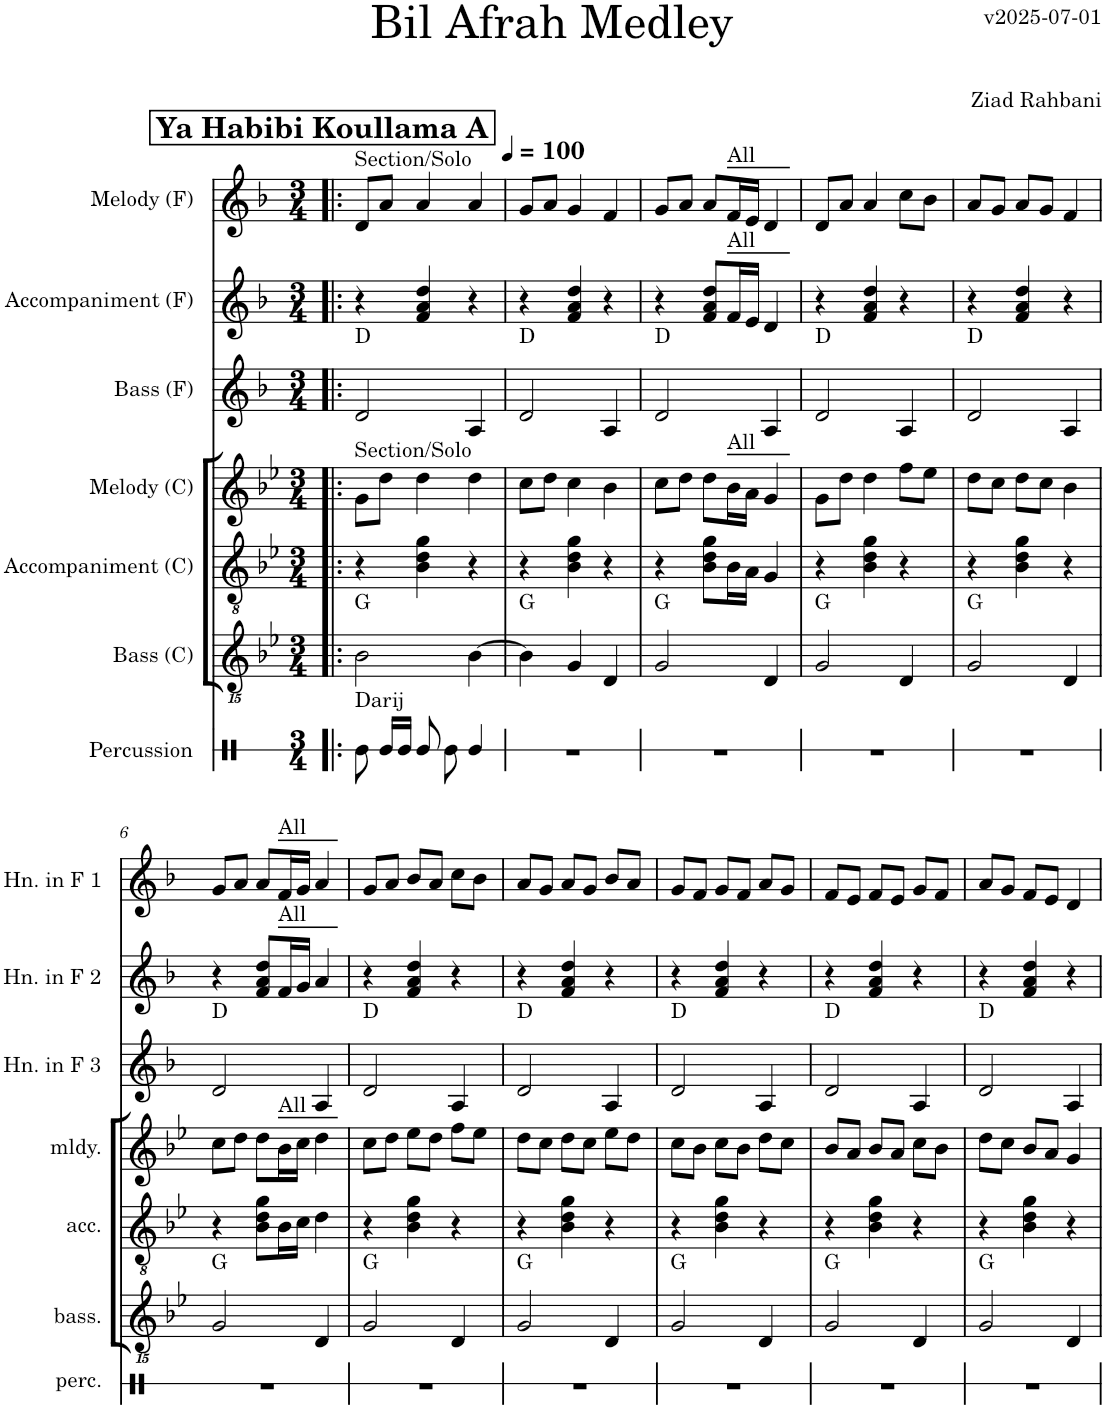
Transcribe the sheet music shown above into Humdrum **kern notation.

**kern	**kern	**harte	**kern	**kern	**kern	**harte	**kern	**kern
*part7	*part6	*part6	*part5	*part4	*part3	*part3	*part2	*part1
*staff7	*staff6	*	*staff5	*staff4	*staff3	*	*staff2	*staff1
*I"Percussion	*I"Bass (C)	*	*I"Accompaniment (C)	*I"Melody (C)	*I"Bass (F)	*	*I"Accompaniment (F)	*I"Melody (F)
*I'perc.	*I'bass.	*	*I'acc.	*I'mldy.	*	*	*	*
*stria1	*	*	*	*	*	*	*	*
*clefX	*clefGvv2	*	*clefGv2	*clefG2	*clefG2	*	*clefG2	*clefG2
*	*	*	*	*Trd1c2	*Trd4c7	*	*Trd4c7	*Trd4c7
*k[]	*k[b-e-]	*	*k[b-e-]	*k[b-e-]	*k[b-]	*	*k[b-]	*k[b-]
*M3/4	*M3/4	*	*M3/4	*M3/4	*M3/4	*	*M3/4	*M3/4
*MM100	*MM100	*	*MM100	*MM100	*MM100	*	*MM100	*MM100
!!LO:REH:place=s1:a:B:cj:fs=14:t=Ya Habibi Koullama A
=1!|:	=1!|:	=1!|:	=1!|:	=1!|:	=1!|:	=1!|:	=1!|:	=1!|:
!	!	!	!	!	!	!	!	!LO:TX:a:t=Section/Solo
!	!	!	!	!LO:TX:a:t=Section/Solo	!	!	!	!
!LO:TX:a:t=Darij	!	!	!	!	!	!	!	!
8Re\	2BB-\	G:maj	4r	8g\L	2d/	D:maj	4r	8d/L
16Re/LL	.	.	.	8dd\J	.	.	.	8a/J
16Re/JJ	.	.	.	.	.	.	.	.
8Re/	.	.	4B-\ 4d\ 4g\	4dd\	.	.	4f/ 4a/ 4dd/	4a/
8Re\	.	.	.	.	.	.	.	.
4Re/	[4BB-\	.	4r	4dd\	4A/	.	4r	4a/
=2	=2	=2	=2	=2	=2	=2	=2	=2
2.r	4BB-\]	G:maj	4r	8cc\L	2d/	D:maj	4r	8g/L
.	.	.	.	8dd\J	.	.	.	8a/J
.	4GG/	.	4B-\ 4d\ 4g\	4cc\	.	.	4f/ 4a/ 4dd/	4g/
.	4DD/	.	4r	4b-\	4A/	.	4r	4f/
=3	=3	=3	=3	=3	=3	=3	=3	=3
2.r	2GG/	G:maj	4r	8cc\L	2d/	D:maj	4r	8g/L
.	.	.	.	8dd\J	.	.	.	8a/J
.	.	.	8B-\ 8d\ 8g\L	8dd\L	.	.	8f/ 8a/ 8dd/L	8a/L
!	!	!	!	!	!	!	!	!LO:TX:a:t=All
!	!	!	!	!	!	!	!LO:TX:a:t=All	!
!	!	!	!	!LO:TX:a:t=All	!	!	!	!
.	.	.	16B-\L	16b-\L	.	.	16f/L	16f/L
.	.	.	16A\JJ	16a\JJ	.	.	16e/JJ	16e/JJ
.	4DD/	.	4G/	4g/	4A/	.	4d/	4d/
=4	=4	=4	=4	=4	=4	=4	=4	=4
2.r	2GG/	G:maj	4r	8g\L	2d/	D:maj	4r	8d/L
.	.	.	.	8dd\J	.	.	.	8a/J
.	.	.	4B-\ 4d\ 4g\	4dd\	.	.	4f/ 4a/ 4dd/	4a/
.	4DD/	.	4r	8ff\L	4A/	.	4r	8cc\L
.	.	.	.	8ee-\J	.	.	.	8b-\J
=5	=5	=5	=5	=5	=5	=5	=5	=5
2.r	2GG/	G:maj	4r	8dd\L	2d/	D:maj	4r	8a/L
.	.	.	.	8cc\J	.	.	.	8g/J
.	.	.	4B-\ 4d\ 4g\	8dd\L	.	.	4f/ 4a/ 4dd/	8a/L
.	.	.	.	8cc\J	.	.	.	8g/J
.	4DD/	.	4r	4b-\	4A/	.	4r	4f/
!!LO:LB:g=z
=6	=6	=6	=6	=6	=6	=6	=6	=6
2.r	2GG/	G:maj	4r	8cc\L	2d/	D:maj	4r	8g/L
.	.	.	.	8dd\J	.	.	.	8a/J
.	.	.	8B-\ 8d\ 8g\L	8dd\L	.	.	8f/ 8a/ 8dd/L	8a/L
!	!	!	!	!	!	!	!	!LO:TX:a:t=All
!	!	!	!	!	!	!	!LO:TX:a:t=All	!
!	!	!	!	!LO:TX:a:t=All	!	!	!	!
.	.	.	16B-\L	16b-\L	.	.	16f/L	16f/L
.	.	.	16c\JJ	16cc\JJ	.	.	16g/JJ	16g/JJ
.	4DD/	.	4d\	4dd\	4A/	.	4a/	4a/
=7	=7	=7	=7	=7	=7	=7	=7	=7
2.r	2GG/	G:maj	4r	8cc\L	2d/	D:maj	4r	8g/L
.	.	.	.	8dd\J	.	.	.	8a/J
.	.	.	4B-\ 4d\ 4g\	8ee-\L	.	.	4f/ 4a/ 4dd/	8b-/L
.	.	.	.	8dd\J	.	.	.	8a/J
.	4DD/	.	4r	8ff\L	4A/	.	4r	8cc\L
.	.	.	.	8ee-\J	.	.	.	8b-\J
=8	=8	=8	=8	=8	=8	=8	=8	=8
2.r	2GG/	G:maj	4r	8dd\L	2d/	D:maj	4r	8a/L
.	.	.	.	8cc\J	.	.	.	8g/J
.	.	.	4B-\ 4d\ 4g\	8dd\L	.	.	4f/ 4a/ 4dd/	8a/L
.	.	.	.	8cc\J	.	.	.	8g/J
.	4DD/	.	4r	8ee-\L	4A/	.	4r	8b-/L
.	.	.	.	8dd\J	.	.	.	8a/J
=9	=9	=9	=9	=9	=9	=9	=9	=9
2.r	2GG/	G:maj	4r	8cc\L	2d/	D:maj	4r	8g/L
.	.	.	.	8b-\J	.	.	.	8f/J
.	.	.	4B-\ 4d\ 4g\	8cc\L	.	.	4f/ 4a/ 4dd/	8g/L
.	.	.	.	8b-\J	.	.	.	8f/J
.	4DD/	.	4r	8dd\L	4A/	.	4r	8a/L
.	.	.	.	8cc\J	.	.	.	8g/J
=10	=10	=10	=10	=10	=10	=10	=10	=10
2.r	2GG/	G:maj	4r	8b-/L	2d/	D:maj	4r	8f/L
.	.	.	.	8a/J	.	.	.	8e/J
.	.	.	4B-\ 4d\ 4g\	8b-/L	.	.	4f/ 4a/ 4dd/	8f/L
.	.	.	.	8a/J	.	.	.	8e/J
.	4DD/	.	4r	8cc\L	4A/	.	4r	8g/L
.	.	.	.	8b-\J	.	.	.	8f/J
=11	=11	=11	=11	=11	=11	=11	=11	=11
2.r	2GG/	G:maj	4r	8dd\L	2d/	D:maj	4r	8a/L
.	.	.	.	8cc\J	.	.	.	8g/J
.	.	.	4B-\ 4d\ 4g\	8b-/L	.	.	4f/ 4a/ 4dd/	8f/L
.	.	.	.	8a/J	.	.	.	8e/J
.	4DD/	.	4r	4g/	4A/	.	4r	4d/
=	=	=	=	=	=	=	=	=
*-	*-	*-	*-	*-	*-	*-	*-	*-
